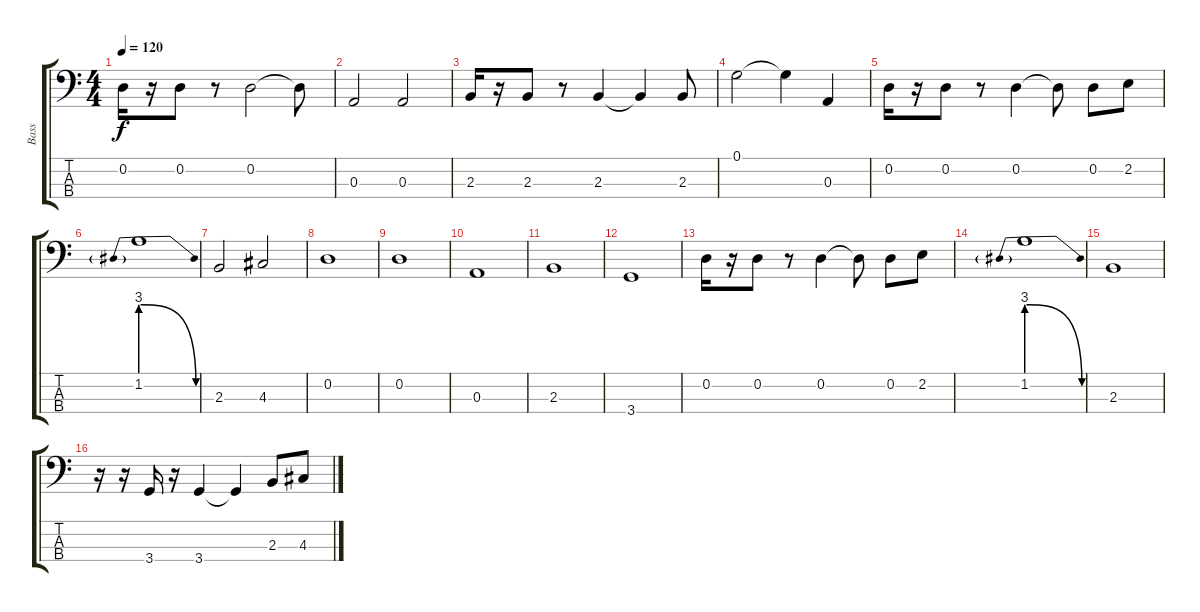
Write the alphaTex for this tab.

\track ("Bass" "Bass") {instrument electricbassfinger}
\staff {score tabs}
\tuning (G2 D2 A1 E1) {hide}
\ts (4 4)
\tempo 120
\clef f4
\ks c
0.2.16{dy f} r.16 0.2.8 r.8 0.2.2 0.2{t}.8 |
0.3.2 0.3.2 |
2.3.16 r.16 2.3.8 r.8 2.3.4 2.3{t}.4 2.3.8 |
0.1.2 0.1{t}.4 0.3.4 |
0.2.16 r.16 0.2.8 r.8 0.2.4 0.2{t}.8 0.2.8 2.2.8 |
1.2{be (prebendrelease 0 12 60 0)}.1 |
2.3.2 4.3.2 |
0.2.1 |
0.2.1 |
0.3.1 |
2.3.1 |
3.4.1 |
0.2.16 r.16 0.2.8 r.8 0.2.4 0.2{t}.8 0.2.8 2.2.8 |
1.2{be (prebendrelease 0 12 60 0)}.1 |
2.3.1 |
r.16 r.16 3.4.16 r.16 3.4.4 3.4{t}.4 2.3.8 4.3.8
